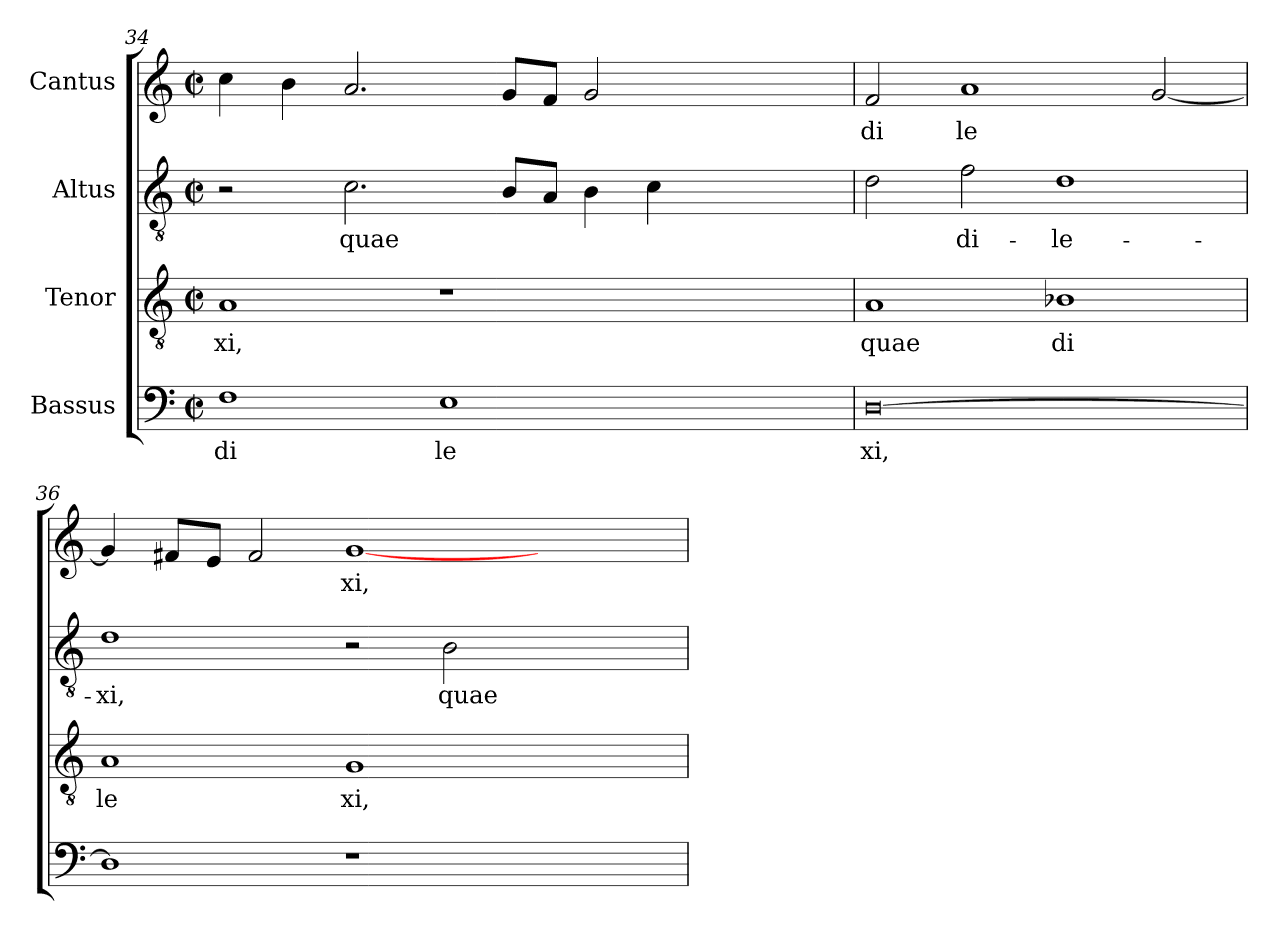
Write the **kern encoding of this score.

**kern	**text	**kern	**text	**kern	**text	**kern	**text
*part4	*part4	*part3	*part3	*part2	*part2	*part1	*part1
*staff4	*staff4	*staff3	*staff3	*staff2	*staff2	*staff1	*staff1
*I"Bassus	*	*I"Tenor	*	*I"Altus	*	*I"Cantus	*
*clefF4	*	*clefGv2	*	*clefGv2	*	*clefG2	*
*M2/2	*	*M2/2	*	*M2/2	*	*M2/2	*
*met(c|)	*	*met(c|)	*	*met(c|)	*	*met(c|)	*
=34	=34	=34	=34	=34	=34	=34	=34
!	!LO:LY:b:cj	!	!LO:LY:b:cj	!	!	!	!
1F	di	1A	xi,	2r	.	4cc\	.
.	.	.	.	.	.	4b\	.
!	!	!	!	!	!LO:LY:b	!	!
.	.	.	.	2.c\	quae	2.a/	.
!	!LO:LY:b:cj	!LO:N:vis=1	!	!	!	!	!
1E	le	0r	.	.	.	.	.
.	.	.	.	8B/L	.	8g/L	.
.	.	.	.	8A/J	.	8f/J	.
.	.	.	.	4B\	.	2g/	.
.	.	.	.	4c\	.	.	.
1ryy	.	.	.	1ryy	.	1ryy	.
=35	=35	=35	=35	=35	=35	=35	=35
!	!LO:LY:b:cj	!	!LO:LY:b:cj	!	!	!	!LO:LY:b:cj
[>0D	xi,	1A	quae	2d\	.	2f/	di
!	!	!	!	!	!LO:LY:b:cj	!	!LO:LY:b:cj
.	.	.	.	2f\	di-	1a	le
!	!	!	!LO:LY:b:cj	!	!LO:LY:b:cj	!	!
.	.	1B-X	di	1d	-le-	.	.
.	.	.	.	.	.	[<2g/	.
=36	=36	=36	=36	=36	=36	=36	=36
!	!	!	!LO:LY:b:cj	!	!LO:LY:b:cj	!	!
1D]	.	1A	le	1d	-xi,	4g/]	.
.	.	.	.	.	.	8f#/L	.
.	.	.	.	.	.	8e/J	.
.	.	.	.	.	.	2f#/	.
!LO:N:vis=1	!	!	!LO:LY:b:cj	!	!	!	!LO:LY:b:cj
0r	.	1G	xi,	2r	.	[<1g	xi,
!	!	!	!	!	!LO:LY:b:cj	!	!
.	.	.	.	2B\	quae	.	.
.	.	1ryy	.	1ryy	.	1ryy	.
=	=	=	=	=	=	=	=
*-	*-	*-	*-	*-	*-	*-	*-
